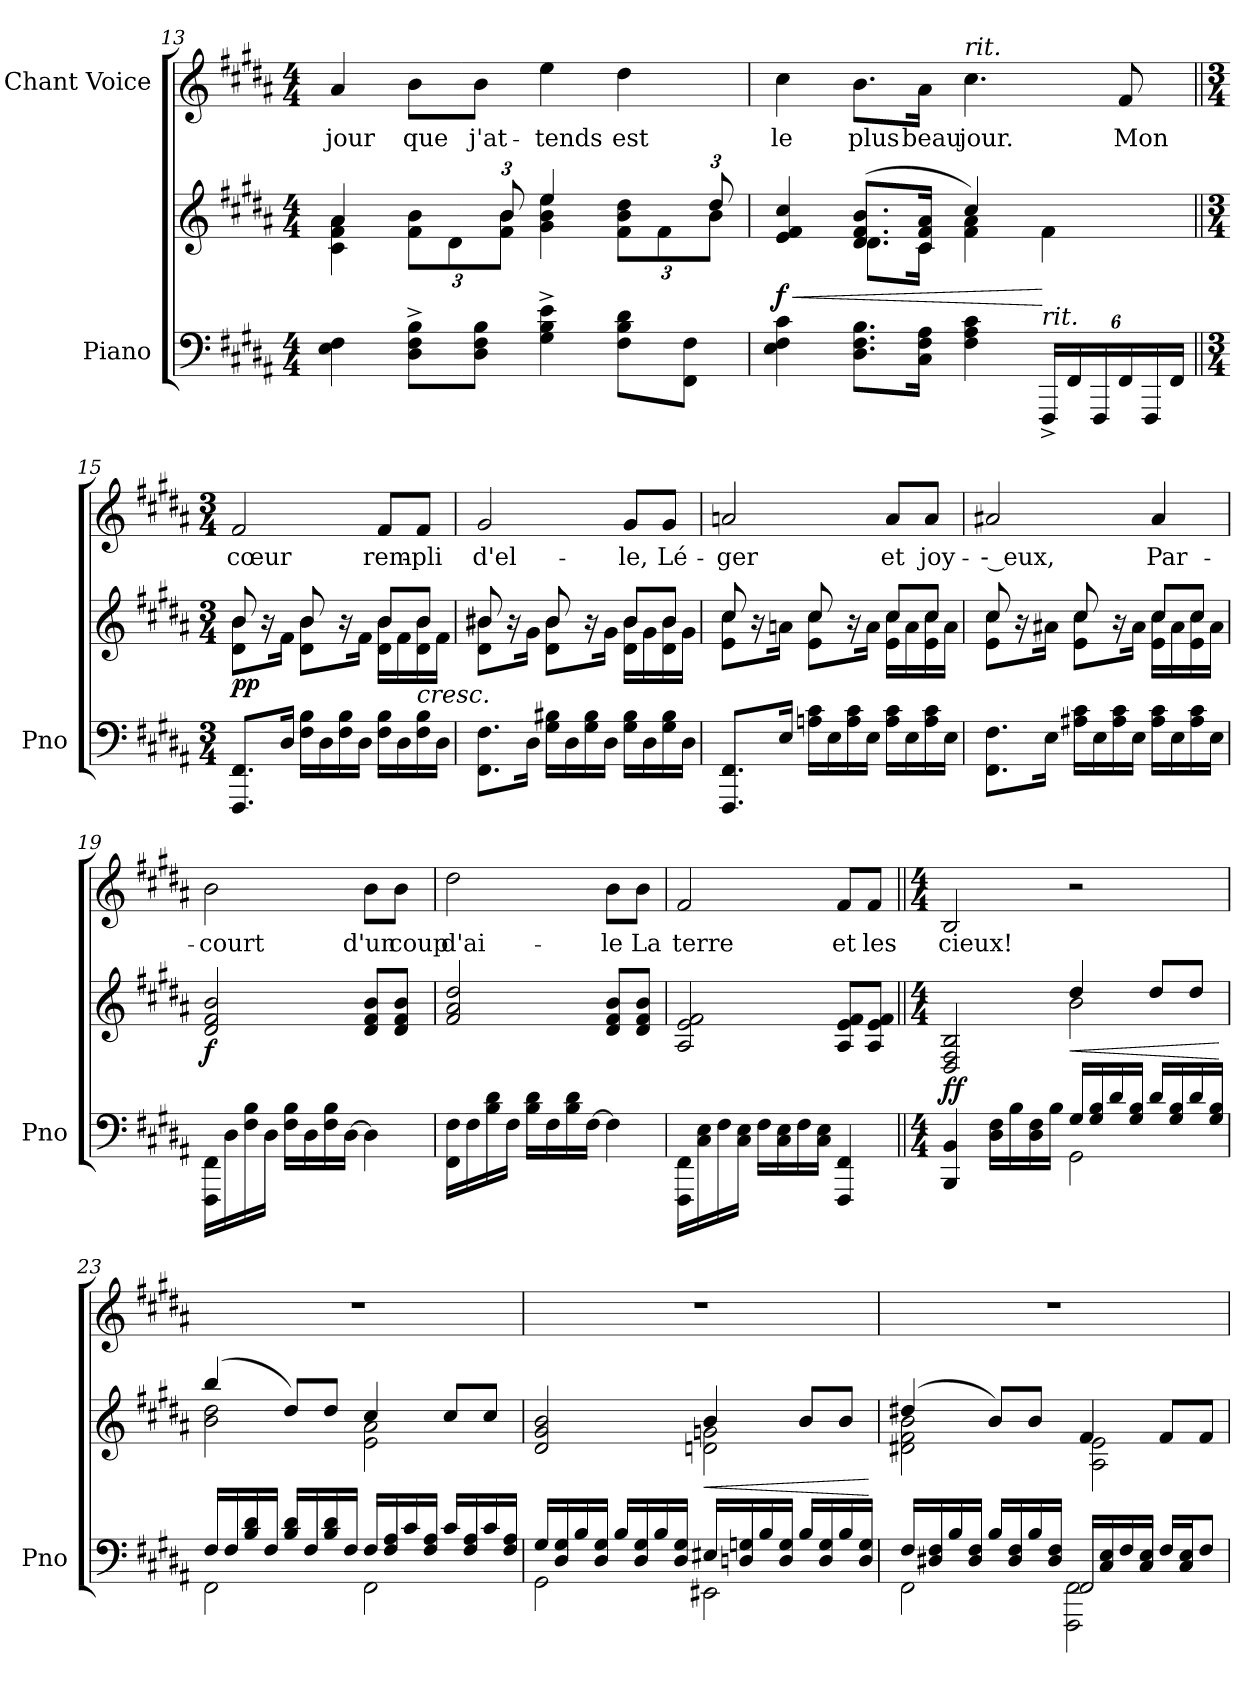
**kern	**kern	**dynam	**kern	**text
*part2	*part2	*part2	*part1	*part1
*staff3	*staff2	*staff2/3	*staff1	*staff1
*I"Piano	*	*	*I"Chant Voice	*
*I'Pno	*	*	*	*
*clefF4	*clefG2	*	*clefG2	*
*k[f#c#g#d#a#]	*k[f#c#g#d#a#]	*	*k[f#c#g#d#a#]	*
*M4/4	*M4/4	*	*M4/4	*
=13	=13	=13	=13	=13
*	*^	*	*	*
!	!	!	!	!	!LO:LY:b
4E\ 4F#\	4a#/	4c#\ 4f#\ 4a#\	.	4a#/	jour
*	*Xbrackettup	*	*	*	*
!	!	!	!	!	!LO:LY:b
8D#\^ 8F#\^ 8B\^L	6ryy	12f#\ 12b\L	.	8b\L	que
.	.	12d#\	.	.	.
!	!	!	!	!	!LO:LY:b
8D#\ 8F#\ 8B\J	.	.	.	8b\J	j'at-
.	12b/	12f#\ 12b\J	.	.	.
!	!	!	!	!	!LO:LY:b
4G#\^ 4B\^ 4e\^	4ee/	4g#\ 4b\ 4ee\	.	4ee\	-tends
!	!	!	!	!	!LO:LY:b
8F#\ 8B\ 8d#\L	12ryy	12f#\ 12b\ 12dd#\L	.	4dd#\	est
.	12ryy	12f#\	.	.	.
8FF#\ 8F#\J	.	.	.	.	.
.	12dd#/	12b\J	.	.	.
=14	=14	=14	=14	=14	=14
!	!	!	!LO:HP:b	!	!LO:LY:b
!	!	!	!LO:DY:n=1:b	!	!
4E\ 4F#\ 4c#\	4e/ 4f#/ 4cc#/	4rcyy	< f	4cc#\	le
!	!	!	!	!	!LO:LY:b
8.D#\ 8.F#\ 8.B\L	(>8.d#/ 8.f#/ 8.b/L	8.d#\L	.	8.b\L	plus
!	!	!	!	!	!LO:LY:b
16C#\ 16F#\ 16A#\Jk	16c#/ 16f#/ 16a#/Jk	16c#\Jk	.	16a#\Jk	beau
!	!	!	!	!LO:TX:a:i:t=rit.	!
!	!	!	!	!	!LO:LY:b
4F#\ 4A#\ 4c#\	4cc#/)	4f#\ 4a#\	.	4.cc#\	jour.
*Xbrackettup	*	*	*	*	*
!	!LO:TX:b:i:t=rit.	!	!	!	!
24FFF#^/LL	4ryy	4f#\	[	.	.
24FF#/	.	.	.	.	.
24FFF#/	.	.	.	.	.
!	!	!	!	!	!LO:LY:b
24FF#/	.	.	.	8f#/	Mon
24FFF#/	.	.	.	.	.
24FF#/JJ	.	.	.	.	.
!!LO:LB:g=z
=15||	=15||	=15||	=15||	=15||	=15||
*M3/4	*M3/4	*	*	*M3/4	*
!	!	!	!LO:DY:b	!	!LO:LY:b
8.FFF#/ 8.FF#/L	8b/	8d#\ 8b\L	pp	2f#/	cœur
.	8ryy	16r	.	.	.
16D#/Jk	.	16f#\Jk	.	.	.
16F#\ 16B\LL	8b/	8d#\ 8b\L	.	.	.
16D#\	.	.	.	.	.
16F#\ 16B\	8ryy	16r	.	.	.
16D#\JJ	.	16f#\Jk	.	.	.
!	!	!	!	!	!LO:LY:b
16F#\ 16B\LL	8b/L	16d#\ 16b\LL	.	8f#/L	rem-
16D#\	.	16f#\	.	.	.
!	!LO:TX:b:i:t=cresc.	!	!	!	!
!	!	!	!	!	!LO:LY:b
16F#\ 16B\	8b/J	16d#\ 16b\	.	8f#/J	-pli
16D#\JJ	.	16f#\JJ	.	.	.
=16	=16	=16	=16	=16	=16
!	!	!	!	!	!LO:LY:b
8.FF#\ 8.F#\L	8b#X/	8d#\ 8b#\L	.	2g#/	d'el-
.	8ryy	16r	.	.	.
16D#\Jk	.	16g#\Jk	.	.	.
16G#\ 16B#X\LL	8b#/	8d#\ 8b#\L	.	.	.
16D#\	.	.	.	.	.
16G#\ 16B#\	8ryy	16r	.	.	.
16D#\JJ	.	16g#\Jk	.	.	.
!	!	!	!	!	!LO:LY:b
16G#\ 16B#\LL	8b#/L	16d#\ 16b#\LL	.	8g#/L	-le,
16D#\	.	16g#\	.	.	.
!	!	!	!	!	!LO:LY:b
16G#\ 16B#\	8b#/J	16d#\ 16b#\	.	8g#/J	Lé-
16D#\JJ	.	16g#\JJ	.	.	.
=17	=17	=17	=17	=17	=17
!	!	!	!	!	!LO:LY:b
8.FFF#/ 8.FF#/L	8cc#/	8e\ 8cc#\L	.	2an/	-ger
.	8ryy	16r	.	.	.
16E/Jk	.	16an\Jk	.	.	.
16An\ 16c#\LL	8cc#/	8e\ 8cc#\L	.	.	.
16E\	.	.	.	.	.
16A\ 16c#\	8ryy	16r	.	.	.
16E\JJ	.	16a\Jk	.	.	.
!	!	!	!	!	!LO:LY:b
16A\ 16c#\LL	8cc#/L	16e\ 16cc#\LL	.	8a/L	et
16E\	.	16a\	.	.	.
!	!	!	!	!	!LO:LY:b
16A\ 16c#\	8cc#/J	16e\ 16cc#\	.	8a/J	joy-
16E\JJ	.	16a\JJ	.	.	.
!!LO:LB:g=z
=18	=18	=18	=18	=18	=18
!	!	!	!	!	!LO:LY:b
8.FF#\ 8.F#\L	8cc#/	8e\ 8cc#\L	.	2a#X/	-- eux,
.	8ryy	16r	.	.	.
16E\Jk	.	16a#X\Jk	.	.	.
16A#X\ 16c#\LL	8cc#/	8e\ 8cc#\L	.	.	.
16E\	.	.	.	.	.
16A#\ 16c#\	8ryy	16r	.	.	.
16E\JJ	.	16a#\Jk	.	.	.
!	!	!	!	!	!LO:LY:b
16A#\ 16c#\LL	8cc#/L	16e\ 16cc#\LL	.	4a#/	Par-
16E\	.	16a#\	.	.	.
16A#\ 16c#\	8cc#/J	16e\ 16cc#\	.	.	.
16E\JJ	.	16a#\JJ	.	.	.
=19	=19	=19	=19	=19	=19
!	!	!	!LO:DY:b	!	!LO:LY:b
*	*v	*v	*	*	*
16FFF#\ 16FF#\LL	2d#/ 2f#/ 2b/	f	2b\	-court
16D#\	.	.	.	.
16F#\ 16B\	.	.	.	.
16D#\JJ	.	.	.	.
16F#\ 16B\LL	.	.	.	.
16D#\	.	.	.	.
16F#\ 16B\	.	.	.	.
[16D#\JJ	.	.	.	.
!	!	!	!	!LO:LY:b
4D#\]	8d#/ 8f#/ 8b/L	.	8b\L	d'un
!	!	!	!	!LO:LY:b
.	8d#/ 8f#/ 8b/J	.	8b\J	coup
=20	=20	=20	=20	=20
!	!	!	!	!LO:LY:b
16FF#\ 16F#\LL	2f#/ 2a#/ 2dd#/	.	2dd#\	d'ai-
16F#\	.	.	.	.
16B\ 16d#\	.	.	.	.
16F#\JJ	.	.	.	.
16B\ 16d#\LL	.	.	.	.
16F#\	.	.	.	.
16B\ 16d#\	.	.	.	.
[16F#\JJ	.	.	.	.
!	!	!	!	!LO:LY:b
4F#\]	8d#/ 8f#/ 8b/L	.	8b\L	-le
!	!	!	!	!LO:LY:b
.	8d#/ 8f#/ 8b/J	.	8b\J	La
!!LO:LB:g=z
=21	=21	=21	=21	=21
!	!	!	!	!LO:LY:b
16FFF#\ 16FF#\LL	2A#/ 2e/ 2f#/	.	2f#/	terre
16C#\ 16E\	.	.	.	.
16F#\	.	.	.	.
16C#\ 16E\JJ	.	.	.	.
16F#\LL	.	.	.	.
16C#\ 16E\	.	.	.	.
16F#\	.	.	.	.
16C#\ 16E\JJ	.	.	.	.
!	!	!	!	!LO:LY:b
4FFF#/ 4FF#/	8A#/ 8e/ 8f#/L	.	8f#/L	et
!	!	!	!	!LO:LY:b
.	8A#/ 8e/ 8f#/J	.	8f#/J	les
=22||	=22||	=22||	=22||	=22||
*M4/4	*M4/4	*	*M4/4	*
*^	*^	*	*	*
!	!	!	!	!LO:DY:b	!	!LO:LY:b
4BBB/ 4BB/	4rcyy	2D#/ 2F#/ 2B/	2raayy	ff	2B/	cieux!
4rFyy	16D#\ 16F#\LL	.	.	.	.	.
.	16B\	.	.	.	.	.
.	16D#\ 16F#\	.	.	.	.	.
.	16B\JJ	.	.	.	.	.
!	!	!	!	!LO:HP:b	!	!
16G#/LL	2GG#\	4dd#/	2b\	<	2r	.
16G#/ 16B/	.	.	.	.	.	.
16d#/	.	.	.	.	.	.
16G#/ 16B/JJ	.	.	.	.	.	.
16d#/LL	.	8dd#/L	.	.	.	.
16G#/ 16B/	.	.	.	.	.	.
16d#/	.	8dd#/J	.	.	.	.
16G#/ 16B/JJ	.	.	.	.	.	.
*v	*v	*	*	*	*	*
*	*v	*v	*	*	*
.	.	[	.	.
=23	=23	=23	=23	=23
*^	*^	*	*	*
16F#/LL	2FF#\	(>4bb/	2b\ 2dd#\	.	1r	.
16F#/	.	.	.	.	.	.
16B/ 16d#/	.	.	.	.	.	.
16F#/JJ	.	.	.	.	.	.
16B/ 16d#/LL	.	8dd#/L)	.	.	.	.
16F#/	.	.	.	.	.	.
16B/ 16d#/	.	8dd#/J	.	.	.	.
16F#/JJ	.	.	.	.	.	.
16F#/LL	2FF#\	4cc#/	2e\ 2a#\	.	.	.
16F#/ 16A#/	.	.	.	.	.	.
16c#/	.	.	.	.	.	.
16F#/ 16A#/JJ	.	.	.	.	.	.
16c#/LL	.	8cc#/L	.	.	.	.
16F#/ 16A#/	.	.	.	.	.	.
16c#/	.	8cc#/J	.	.	.	.
16F#/ 16A#/JJ	.	.	.	.	.	.
!!LO:PB:g=z
=24	=24	=24	=24	=24	=24	=24
16G#/LL	2GG#\	2d#/ 2g#/ 2b/	2reyy	.	1r	.
16D#/ 16G#/	.	.	.	.	.	.
16B/	.	.	.	.	.	.
16D#/ 16G#/JJ	.	.	.	.	.	.
16B/LL	.	.	.	.	.	.
16D#/ 16G#/	.	.	.	.	.	.
16B/	.	.	.	.	.	.
16D#/ 16G#/JJ	.	.	.	.	.	.
!	!	!	!	!LO:HP:b	!	!
16E#X/LL	2EE#X\	4b/	2dn\ 2gn\	<	.	.
16Dn/ 16Gn/	.	.	.	.	.	.
16B/	.	.	.	.	.	.
16D/ 16G/JJ	.	.	.	.	.	.
16B/LL	.	8b/L	.	.	.	.
16D/ 16G/	.	.	.	.	.	.
16B/	.	8b/J	.	.	.	.
16D/ 16G/JJ	.	.	.	.	.	.
*v	*v	*	*	*	*	*
*	*v	*v	*	*	*
.	.	[	.	.
=25	=25	=25	=25	=25
*^	*^	*	*	*
16F#/LL	2FF#\	(>4dd#X/	2d#X\ 2f#\ 2b\	.	1r	.
16D#X/ 16F#/	.	.	.	.	.	.
16B/	.	.	.	.	.	.
16D#/ 16F#/JJ	.	.	.	.	.	.
16B/LL	.	8b/L)	.	.	.	.
16D#/ 16F#/	.	.	.	.	.	.
16B/	.	8b/J	.	.	.	.
16D#/ 16F#/JJ	.	.	.	.	.	.
!LO:N:head=open	!	!	!	!	!	!
16FF#/LL	2FFF#\ 2FF#\	4f#/	2A#\ 2e\	.	.	.
16C#/ 16E/	.	.	.	.	.	.
16F#/	.	.	.	.	.	.
16C#/ 16E/JJ	.	.	.	.	.	.
16F#/LL	.	8f#/L	.	.	.	.
16C#/ 16E/J	.	.	.	.	.	.
8F#/J	.	8f#/J	.	.	.	.
*v	*v	*	*	*	*	*
*	*v	*v	*	*	*
=	=	=	=	=
*-	*-	*-	*-	*-
